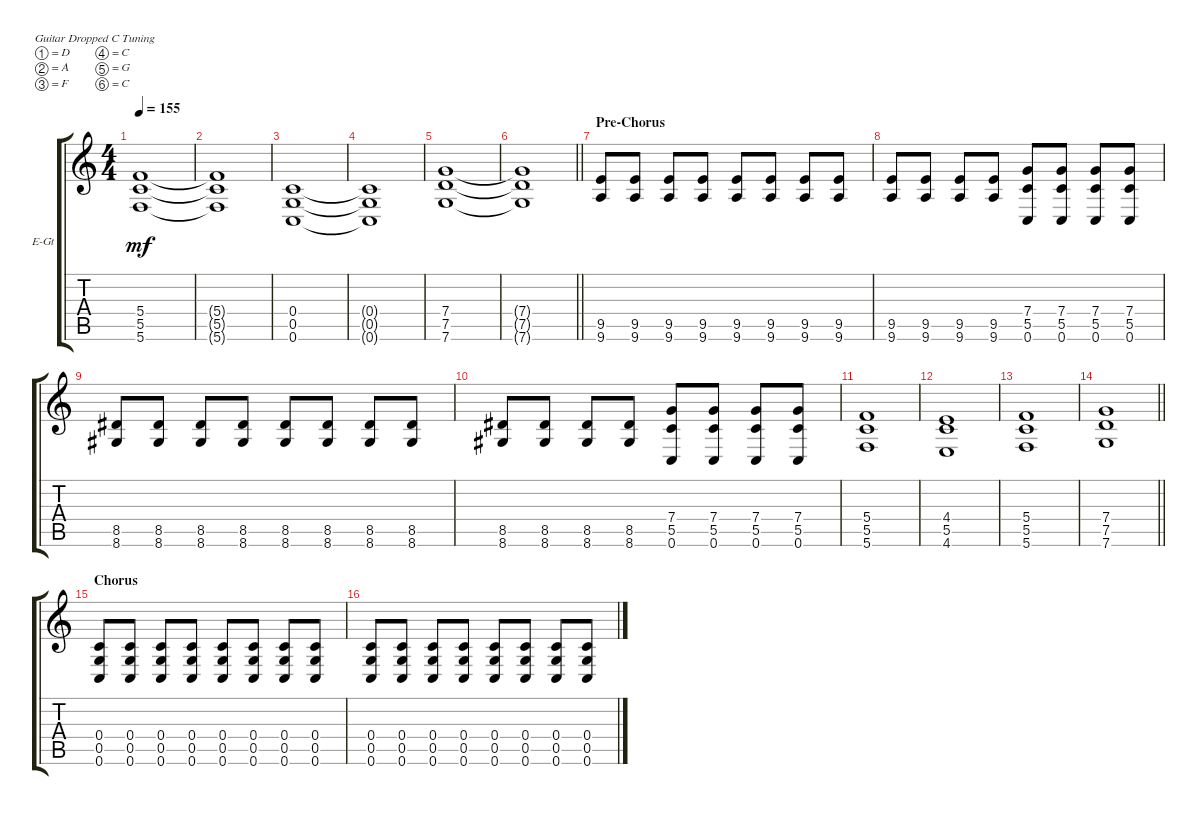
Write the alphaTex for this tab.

\defaultSystemsLayout 4
\bracketExtendMode groupsimilarinstruments
\firstSystemTrackNameOrientation horizontal
\otherSystemsTrackNameOrientation horizontal
\track ("Guitar 2" "E-Gt") {instrument overdrivenguitar}
\staff {score tabs}
\tuning (D4 A3 F3 C3 G2 C2)
\ts (4 4)
\tempo 155
\clef g2
\ks c
(5.6 5.5 5.4).1{dy mf} |
(5.6{t} 5.5{t} 5.4{t}).1 |
(0.6 0.5 0.4).1 |
(0.6{t} 0.5{t} 0.4{t}).1 |
(7.6 7.5 7.4).1 |
\barLineRight lightlight
(7.6{t} 7.5{t} 7.4{t}).1 |
\section ("" "Pre-Chorus")
(9.6 9.5).8 (9.6 9.5).8 (9.6 9.5).8 (9.6 9.5).8 (9.6 9.5).8 (9.6 9.5).8 (9.6 9.5).8 (9.6 9.5).8 |
(9.6 9.5).8 (9.6 9.5).8 (9.6 9.5).8 (9.6 9.5).8 (0.6 5.5 7.4).8 (0.6 5.5 7.4).8 (0.6 5.5 7.4).8 (0.6 5.5 7.4).8 |
(8.6 8.5).8 (8.6 8.5).8 (8.6 8.5).8 (8.6 8.5).8 (8.6 8.5).8 (8.6 8.5).8 (8.6 8.5).8 (8.6 8.5).8 |
(8.6 8.5).8 (8.6 8.5).8 (8.6 8.5).8 (8.6 8.5).8 (0.6 5.5 7.4).8 (0.6 5.5 7.4).8 (0.6 5.5 7.4).8 (0.6 5.5 7.4).8 |
(5.6 5.5 5.4).1 |
(4.4 5.5 4.6).1 |
(5.6 5.5 5.4).1 |
\barLineRight lightlight
(7.4 7.5 7.6).1 |
\section ("" "Chorus")
(0.6 0.5 0.4).8 (0.6 0.5 0.4).8 (0.6 0.5 0.4).8 (0.6 0.5 0.4).8 (0.6 0.5 0.4).8 (0.6 0.5 0.4).8 (0.6 0.5 0.4).8 (0.6 0.5 0.4).8 |
(0.6 0.5 0.4).8 (0.6 0.5 0.4).8 (0.6 0.5 0.4).8 (0.6 0.5 0.4).8 (0.6 0.5 0.4).8 (0.6 0.5 0.4).8 (0.6 0.5 0.4).8 (0.6 0.5 0.4).8
